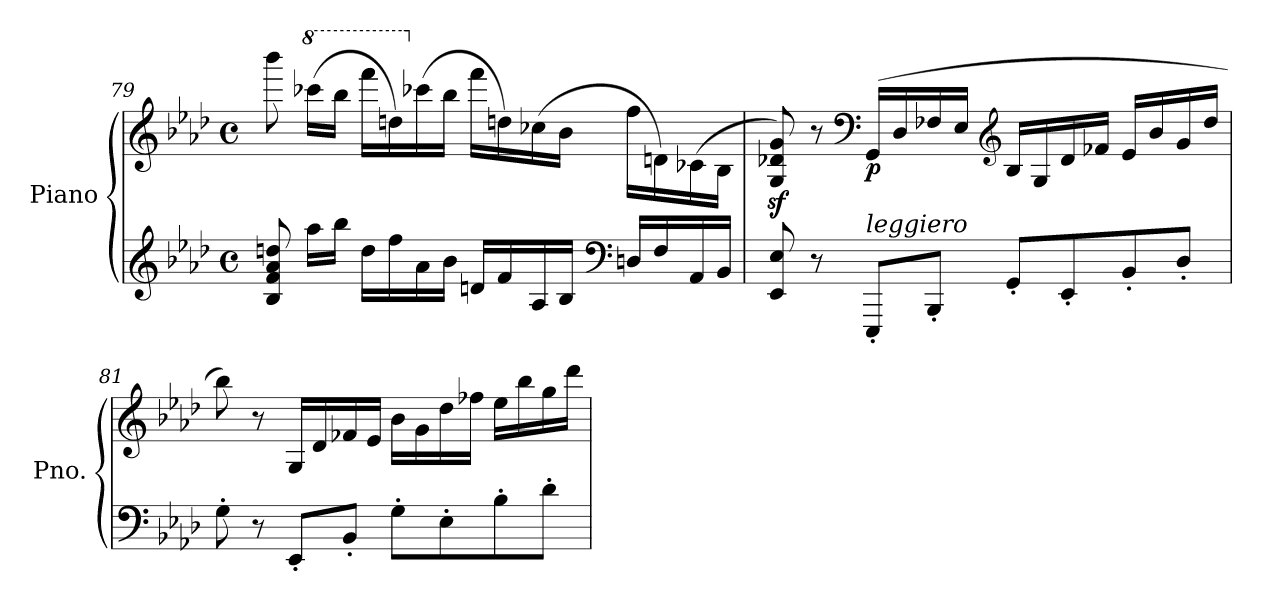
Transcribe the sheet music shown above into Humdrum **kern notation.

**kern	**kern	**dynam
*part1	*part1	*part1
*staff2	*staff1	*staff1/2
*I"Piano	*	*
*I'Pno.	*	*
!!LO:LB:g=z
*clefG2	*clefG2	*
*k[b-e-a-d-]	*k[b-e-a-d-]	*
*M4/4	*M4/4	*
*met(c)	*met(c)	*
=79	=79	=79
8B-/ 8f/ 8a-/ 8ddn/	8bbb-\	.
*	*8va	*
16aa-\LL	(16cccc-X\LL	.
16bb-\JJ	16bbb-\JJ	.
16dd\LL	16ffff\LL	.
16ff\	16dddn\)	.
*	*X8va	*
16a-\	(16ccc-X\	.
16b-\JJ	16bb-\JJ	.
16dn/LL	16fff\LL	.
16f/	16ddn\)	.
16A-/	(16cc-X\	.
16B-/JJ	16b-\JJ	.
*clefF4	*	*
16Dn/LL	16ff\LL	.
16F/	16dn\)	.
16AA-/	(16c-X\	.
16BB-/JJ	16B-\JJ	.
=80	=80	=80
8EE-/ 8E-/	8G/z< 8d-X/z< 8g/z<)	.
8r	8r	.
*	*clefF4	*
!LO:TX:a:i:t=leggiero	!	!
!	!	!LO:DY:b
8EEE-'/L	(>16GG/LL	p
.	16D-/	.
8BBB-'/J	16F-X/	.
.	16E-/JJ	.
*	*clefG2	*
8GG'/L	16B-/LL	.
.	16G/	.
8EE-'/	16d-/	.
.	16f-X/JJ	.
8BB-'/	16e-/LL	.
.	16b-/	.
8D-'/J	16g/	.
.	16dd-/JJ	.
=81	=81	=81
8G'\	8bb-\)	.
8r	8r	.
8EE-'/L	16G/LL	.
.	16d-/	.
8BB-'/J	16f-X/	.
.	16e-/JJ	.
8G'\L	16b-\LL	.
.	16g\	.
8E-'\	16dd-\	.
.	16ff-X\JJ	.
8B-'\	16ee-\LL	.
.	16bb-\	.
8d-'\J	16gg\	.
.	16ddd-\JJ	.
=	=	=
*-	*-	*-
